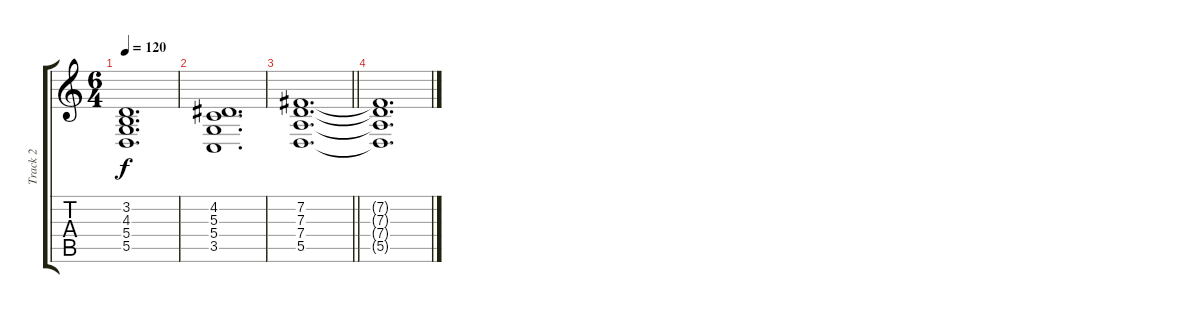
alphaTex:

\track ("Track 2" "Track 2") {instrument accordion}
\staff {score tabs}
\tuning (E4 B3 G3 D3 A2 E2) {hide}
\ts (6 4)
\tempo 120
\clef g2
\ks c
(3.2 4.3 5.4 5.5).1{d dy f} |
(4.2 5.3 5.4 3.5).1{d} |
\barLineRight lightlight
(7.2 7.3 7.4 5.5).1{d} |
(7.2{t} 7.3{t} 7.4{t} 5.5{t}).1{d}
